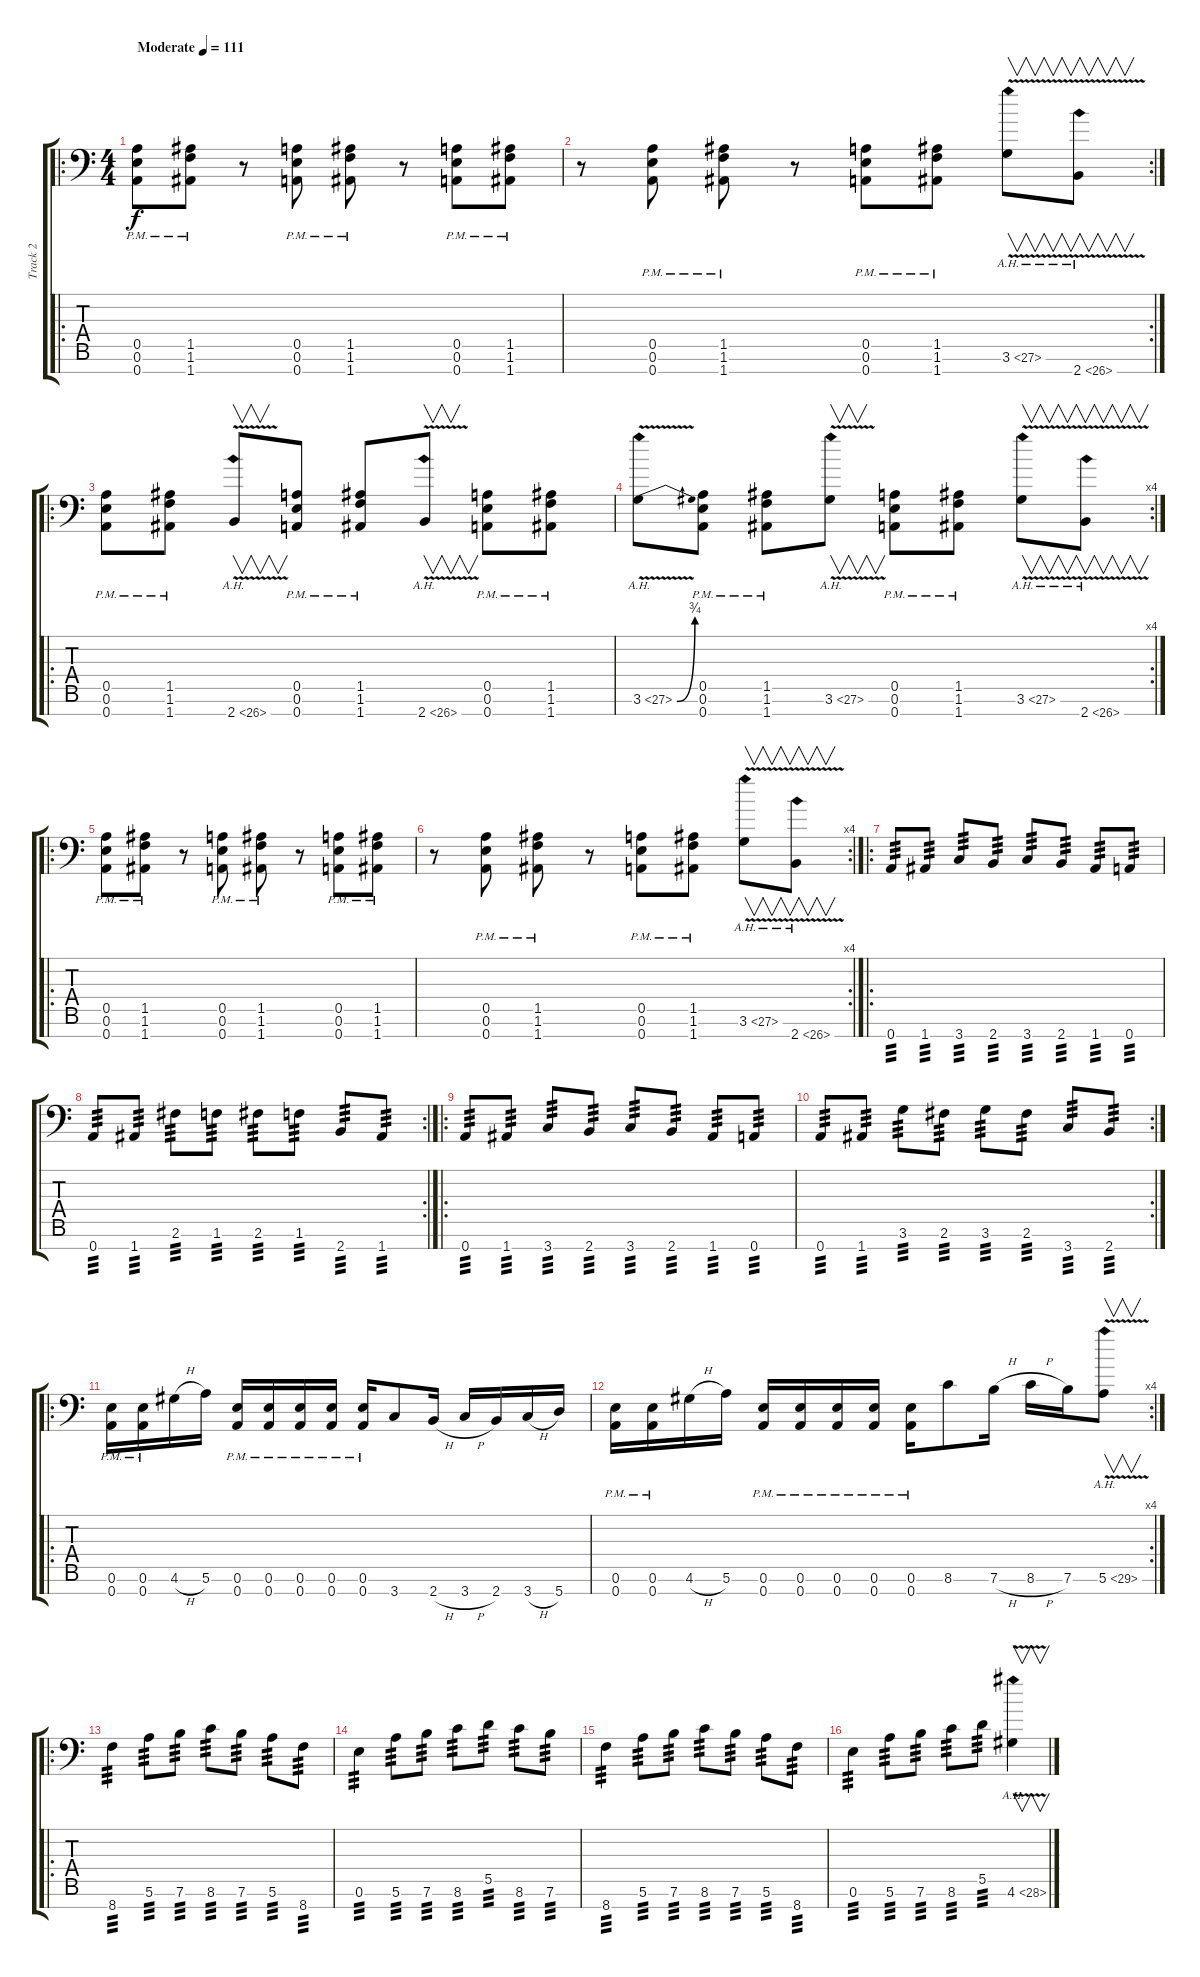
\track ("Track 2" "Track 2") {instrument distortionguitar}
\staff {score tabs}
\tuning (E4 B3 G3 D3 A2 E2 A1) {hide}
\ro
\ts (4 4)
\tempo (111 "Moderate")
\clef f4
\ks c
(0.5{pm} 0.6{pm} 0.7{pm}).8{dy f instrument distortionguitar} (1.5{pm} 1.6{pm} 1.7{pm}).8 r.8 (0.5{pm} 0.6{pm} 0.7{pm}).8 (1.5{pm} 1.6{pm} 1.7{pm}).8 r.8 (0.5{pm} 0.6{pm} 0.7{pm}).8 (1.5{pm} 1.6{pm} 1.7{pm}).8 |
\rc 2
r.8 (0.5{pm} 0.6{pm} 0.7{pm}).8 (1.5{pm} 1.6{pm} 1.7{pm}).8 r.8 (0.5{pm} 0.6{pm} 0.7{pm}).8 (1.5{pm} 1.6{pm} 1.7{pm}).8 3.6{ah 24 v}.8{v} 2.7{ah 24 v}.8{v} |
\ro
(0.5{pm} 0.6{pm} 0.7{pm}).8 (1.5{pm} 1.6{pm} 1.7{pm}).8 2.7{ah 24 v}.8{v} (0.5{pm} 0.6{pm} 0.7{pm}).8 (1.5{pm} 1.6{pm} 1.7{pm}).8 2.7{ah 24 v}.8{v} (0.5{pm} 0.6{pm} 0.7{pm}).8 (1.5{pm} 1.6{pm} 1.7{pm}).8 |
\rc 4
3.6{be (bend 0 0 60 3) ah 24 v}.8 (0.5{pm} 0.6{pm} 0.7{pm}).8 (1.5{pm} 1.6{pm} 1.7{pm}).8 3.6{ah 24 v}.8{v} (0.5{pm} 0.6{pm} 0.7{pm}).8 (1.5{pm} 1.6{pm} 1.7{pm}).8 3.6{ah 24 v}.8{v} 2.7{ah 24 v}.8{v} |
\ro
(0.5{pm} 0.6{pm} 0.7{pm}).8 (1.5{pm} 1.6{pm} 1.7{pm}).8 r.8 (0.5{pm} 0.6{pm} 0.7{pm}).8 (1.5{pm} 1.6{pm} 1.7{pm}).8 r.8 (0.5{pm} 0.6{pm} 0.7{pm}).8 (1.5{pm} 1.6{pm} 1.7{pm}).8 |
\rc 4
r.8 (0.5{pm} 0.6{pm} 0.7{pm}).8 (1.5{pm} 1.6{pm} 1.7{pm}).8 r.8 (0.5{pm} 0.6{pm} 0.7{pm}).8 (1.5{pm} 1.6{pm} 1.7{pm}).8 3.6{ah 24 v}.8{v} 2.7{ah 24 v}.8{v} |
\ro
0.7.8{tp 3} 1.7.8{tp 3} 3.7.8{tp 3} 2.7.8{tp 3} 3.7.8{tp 3} 2.7.8{tp 3} 1.7.8{tp 3} 0.7.8{tp 3} |
\rc 2
0.7.8{tp 3} 1.7.8{tp 3} 2.6.8{tp 3} 1.6.8{tp 3} 2.6.8{tp 3} 1.6.8{tp 3} 2.7.8{tp 3} 1.7.8{tp 3} |
\ro
0.7.8{tp 3} 1.7.8{tp 3} 3.7.8{tp 3} 2.7.8{tp 3} 3.7.8{tp 3} 2.7.8{tp 3} 1.7.8{tp 3} 0.7.8{tp 3} |
\rc 2
0.7.8{tp 3} 1.7.8{tp 3} 3.6.8{tp 3} 2.6.8{tp 3} 3.6.8{tp 3} 2.6.8{tp 3} 3.7.8{tp 3} 2.7.8{tp 3} |
\ro
(0.6{pm} 0.7{pm}).16 (0.6{pm} 0.7{pm}).16 4.6{h}.16 5.6.16 (0.6{pm} 0.7{pm}).16 (0.6{pm} 0.7{pm}).16 (0.6{pm} 0.7{pm}).16 (0.6{pm} 0.7{pm}).16 (0.6{pm} 0.7{pm}).16 3.7.8 2.7{h}.16 3.7{h}.16 2.7.16 3.7{h}.16 5.7.16 |
\rc 4
(0.6{pm} 0.7{pm}).16 (0.6{pm} 0.7{pm}).16 4.6{h}.16 5.6.16 (0.6{pm} 0.7{pm}).16 (0.6{pm} 0.7{pm}).16 (0.6{pm} 0.7{pm}).16 (0.6{pm} 0.7{pm}).16 (0.6{pm} 0.7{pm}).16 8.6.8 7.6{h}.16 8.6{h}.16 7.6.16 5.6{ah 24 v}.8{v} |
\ro
8.7.4{tp 3} 5.6.8{tp 3} 7.6.8{tp 3} 8.6.8{tp 3} 7.6.8{tp 3} 5.6.8{tp 3} 8.7.8{tp 3} |
0.6.4{tp 3} 5.6.8{tp 3} 7.6.8{tp 3} 8.6.8{tp 3} 5.5.8{tp 3} 8.6.8{tp 3} 7.6.8{tp 3} |
8.7.4{tp 3} 5.6.8{tp 3} 7.6.8{tp 3} 8.6.8{tp 3} 7.6.8{tp 3} 5.6.8{tp 3} 8.7.8{tp 3} |
0.6.4{tp 3} 5.6.8{tp 3} 7.6.8{tp 3} 8.6.8{tp 3} 5.5.8{tp 3} 4.6{ah 24 v}.4{v}
